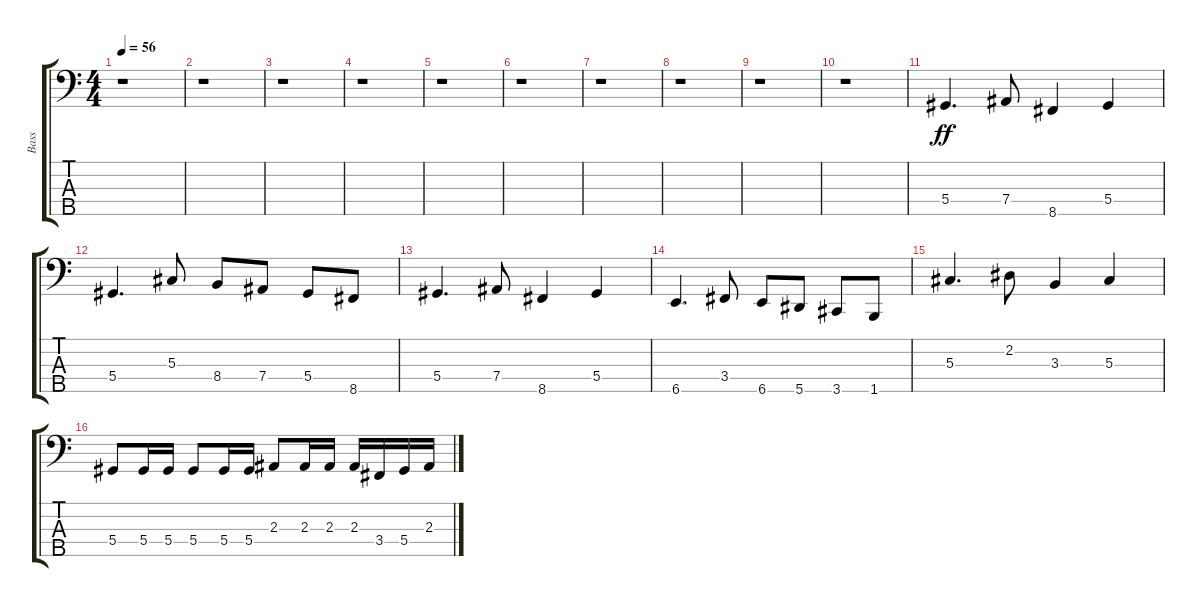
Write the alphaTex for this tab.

\track ("Bass" "Bass") {instrument electricbasspick}
\staff {score tabs}
\tuning (Gb2 Db2 Ab1 Eb1 Bb0) {hide}
\ts (4 4)
\tempo 56
\clef f4
\ks c
r.1{dy ff instrument electricbasspick} |
r.1 |
r.1 |
r.1 |
r.1 |
r.1 |
r.1 |
r.1 |
r.1 |
r.1 |
5.4.4{d} 7.4.8 8.5.4 5.4.4 |
5.4.4{d} 5.3.8 8.4.8 7.4.8 5.4.8 8.5.8 |
5.4.4{d} 7.4.8 8.5.4 5.4.4 |
6.5.4{d} 3.4.8 6.5.8 5.5.8 3.5.8 1.5.8 |
5.3.4{d} 2.2.8 3.3.4 5.3.4 |
5.4.8 5.4.16 5.4.16 5.4.8 5.4.16 5.4.16 2.3.8 2.3.16 2.3.16 2.3.16 3.4.16 5.4.16 2.3.16
